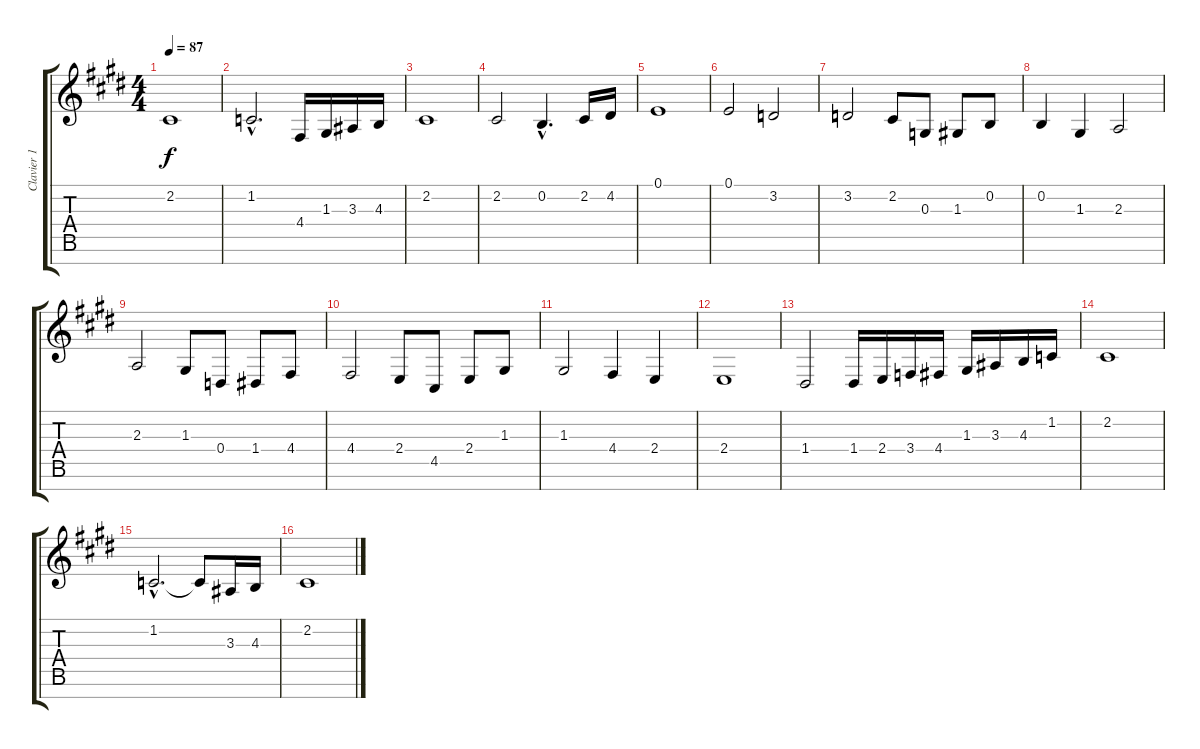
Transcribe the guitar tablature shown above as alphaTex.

\track ("Clavier 1" "Clavier 1") {instrument churchorgan}
\staff {score tabs}
\tuning (E4 B3 G3 D3 A2 E2 B1) {hide}
\ts (4 4)
\tempo 87
\clef g2
\ks e
2.2.1{dy f} |
1.2{hac}.2{d} 4.4.16 1.3.16 3.3.16 4.3.16 |
2.2.1 |
2.2.2 0.2{hac}.4{d} 2.2.16 4.2.16 |
0.1.1 |
0.1.2 3.2.2 |
3.2.2 2.2.8 0.3.8 1.3.8 0.2.8 |
0.2.4 1.3.4 2.3.2 |
2.3.2 1.3.8 0.4.8 1.4.8 4.4.8 |
4.4.2 2.4.8 4.5.8 2.4.8 1.3.8 |
1.3.2 4.4.4 2.4.4 |
2.4.1 |
1.4.2 1.4.16 2.4.16 3.4.16 4.4.16 1.3.16 3.3.16 4.3.16 1.2.16 |
2.2.1 |
1.2{hac}.2{d} 1.2{t}.8 3.3.16 4.3.16 |
2.2.1
